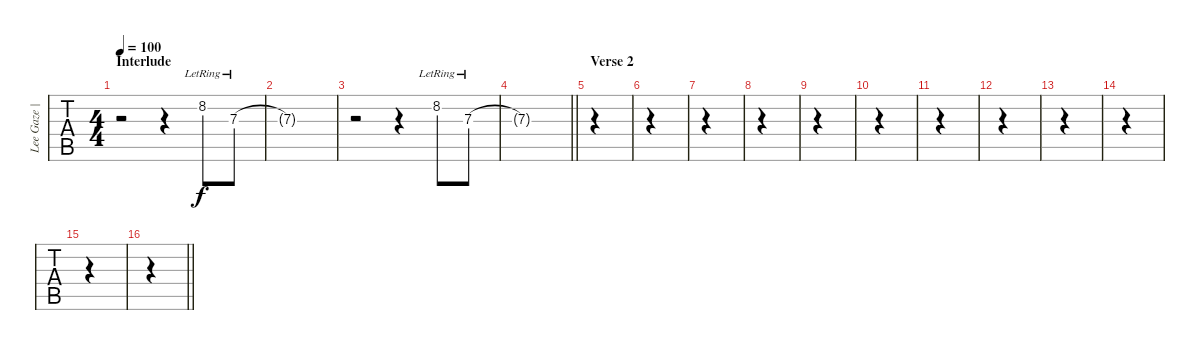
\track ("Lee Gaze | Acous." "Lee Gaze |") {instrument acousticguitarsteel}
\staff {tabs}
\tuning (E4 B3 G3 D3 A2 D2) {hide}
\ts (4 4)
\section ("" "Interlude")
\tempo 100
\clef g2
\ks c
r.2{dy f} r.4 8.2{lr}.8 7.3{lr}.8 |
7.3{t}.1 |
r.2 r.4 8.2{lr}.8 7.3{lr}.8 |
\barLineRight lightlight
7.3{t}.1 |
\section ("" "Verse 2")
|
|
|
|
|
|
|
|
|
|
|
\barLineRight lightlight
